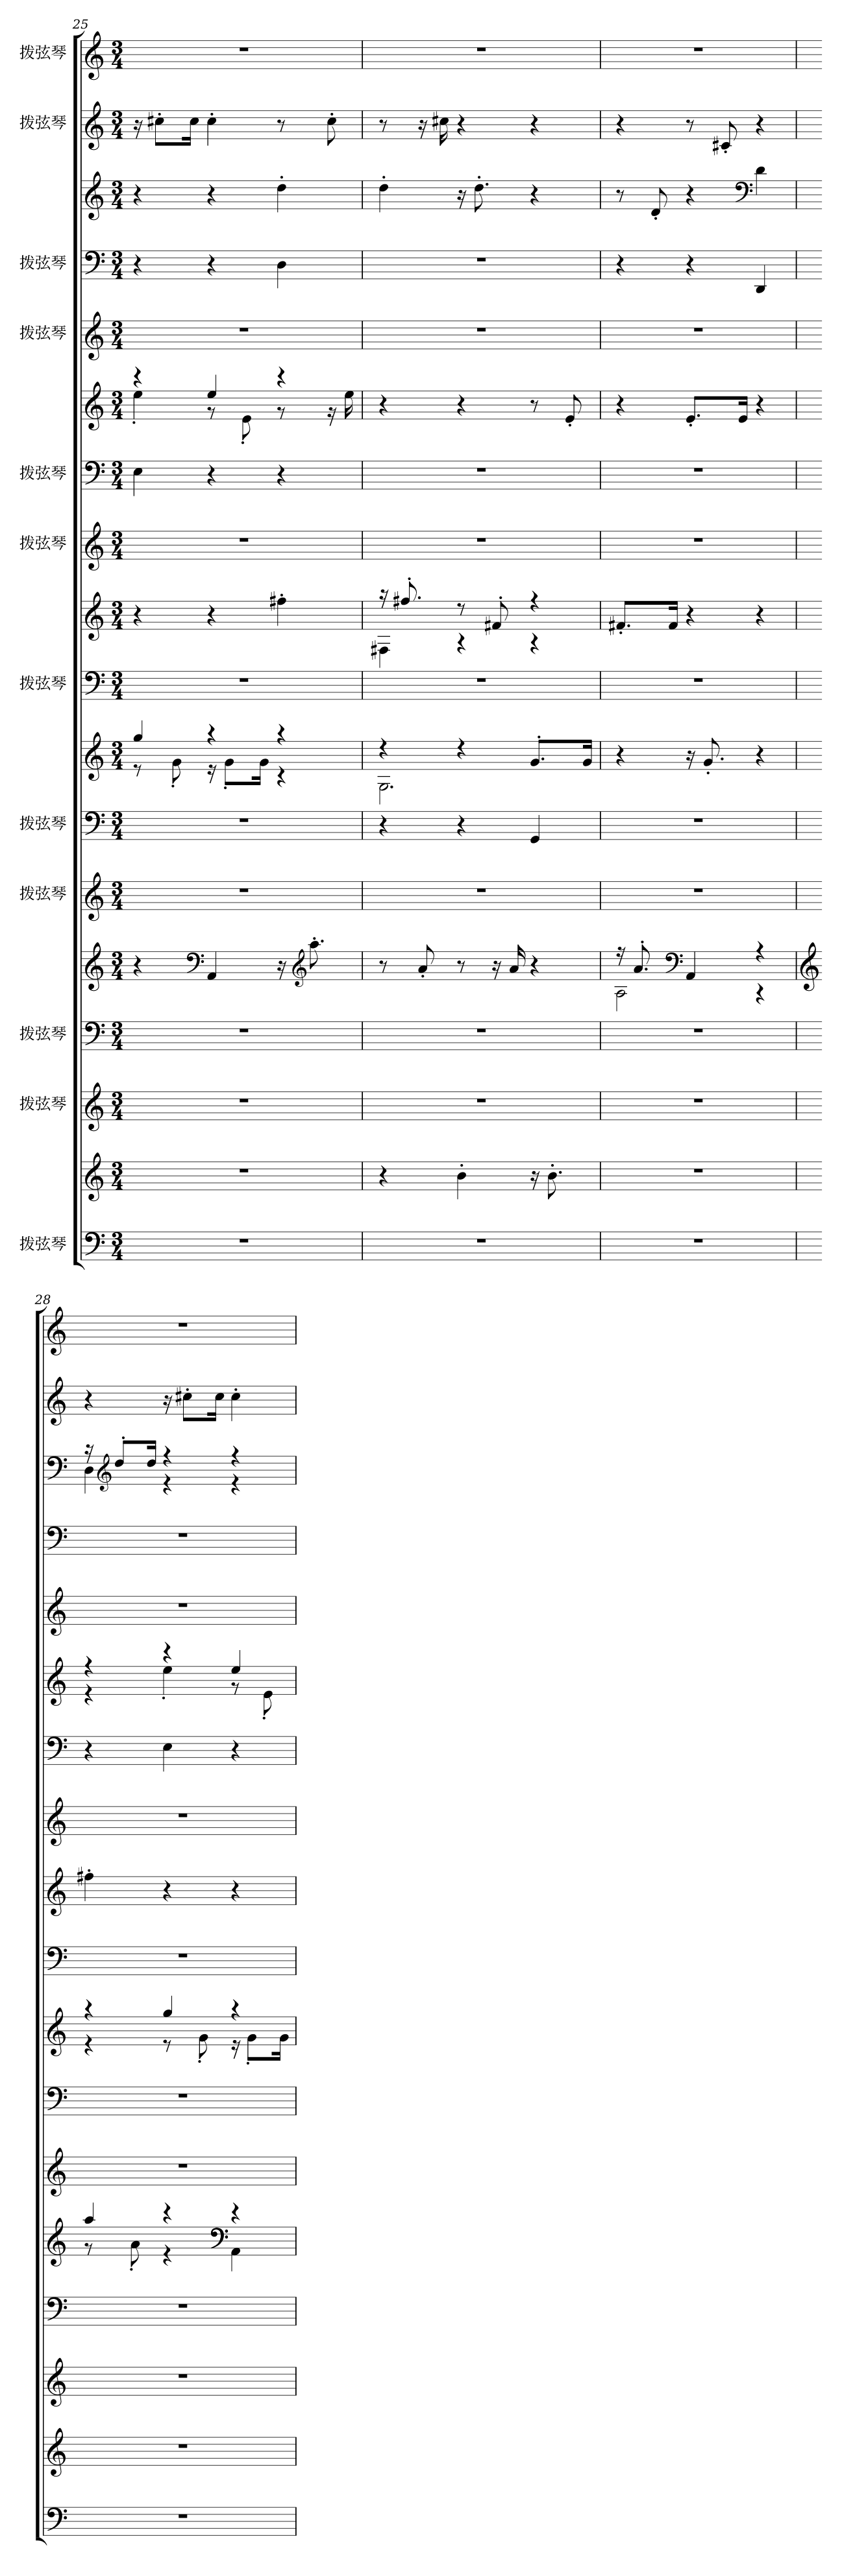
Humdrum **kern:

**kern	**kern	**kern	**kern	**kern	**kern	**kern	**kern	**kern	**kern	**kern	**kern	**kern	**kern	**kern	**kern	**kern	**kern
*part12	*part12	*part11	*part10	*part10	*part9	*part8	*part8	*part7	*part7	*part6	*part5	*part5	*part4	*part3	*part3	*part2	*part1
*staff18	*staff17	*staff16	*staff15	*staff14	*staff13	*staff12	*staff11	*staff10	*staff9	*staff8	*staff7	*staff6	*staff5	*staff4	*staff3	*staff2	*staff1
*I"拨弦琴	*	*I"拨弦琴	*I"拨弦琴	*	*I"拨弦琴	*I"拨弦琴	*	*I"拨弦琴	*	*I"拨弦琴	*I"拨弦琴	*	*I"拨弦琴	*I"拨弦琴	*	*I"拨弦琴	*I"拨弦琴
!!LO:PB:g=z
*clefF4	*clefG2	*clefG2	*clefF4	*clefG2	*clefG2	*clefF4	*clefG2	*clefF4	*clefG2	*clefG2	*clefF4	*clefG2	*clefG2	*clefF4	*clefG2	*clefG2	*clefG2
*k[]	*k[]	*k[]	*k[]	*k[]	*k[]	*k[]	*k[]	*k[]	*k[]	*k[]	*k[]	*k[]	*k[]	*k[]	*k[]	*k[]	*k[]
*M3/4	*M3/4	*M3/4	*M3/4	*M3/4	*M3/4	*M3/4	*M3/4	*M3/4	*M3/4	*M3/4	*M3/4	*M3/4	*M3/4	*M3/4	*M3/4	*M3/4	*M3/4
=25	=25	=25	=25	=25	=25	=25	=25	=25	=25	=25	=25	=25	=25	=25	=25	=25	=25
*	*	*	*	*	*	*	*^	*	*	*	*	*^	*	*	*	*	*
2.r	2.r	2.r	2.r	4r	2.r	2.r	4gg/	8r	2.r	4r	2.r	4E\	4r	4ee'\	2.r	4r	4r	16r	2.r
.	.	.	.	.	.	.	.	.	.	.	.	.	.	.	.	.	.	8cc#X'\L	.
.	.	.	.	.	.	.	.	8g'\	.	.	.	.	.	.	.	.	.	.	.
.	.	.	.	.	.	.	.	.	.	.	.	.	.	.	.	.	.	16cc#\Jk	.
*	*	*	*	*clefF4	*	*	*	*	*	*	*	*	*	*	*	*	*	*	*
.	.	.	.	4AA/	.	.	4r	16r	.	4r	.	4r	4ee/	8r	.	4r	4r	4cc#'\	.
.	.	.	.	.	.	.	.	8g'\L	.	.	.	.	.	.	.	.	.	.	.
.	.	.	.	.	.	.	.	.	.	.	.	.	.	8e'\	.	.	.	.	.
.	.	.	.	.	.	.	.	16g\Jk	.	.	.	.	.	.	.	.	.	.	.
.	.	.	.	16r	.	.	4r	4r	.	4ff#X'\	.	4r	4r	8r	.	4D\	4dd'\	8r	.
*	*	*	*	*clefG2	*	*	*	*	*	*	*	*	*	*	*	*	*	*	*
.	.	.	.	8.aa'\	.	.	.	.	.	.	.	.	.	.	.	.	.	.	.
.	.	.	.	.	.	.	.	.	.	.	.	.	.	16r	.	.	.	8cc#'\	.
.	.	.	.	.	.	.	.	.	.	.	.	.	.	16ee\	.	.	.	.	.
*	*	*	*	*	*	*	*	*	*	*	*	*	*v	*v	*	*	*	*	*
=26	=26	=26	=26	=26	=26	=26	=26	=26	=26	=26	=26	=26	=26	=26	=26	=26	=26	=26
*	*	*	*	*	*	*	*	*	*	*^	*	*	*	*	*	*	*	*
2.r	4r	2.r	2.r	8r	2.r	4r	4r	2.G\	2.r	16r	4F#X\	2.r	2.r	4r	2.r	2.r	4dd'\	8r	2.r
.	.	.	.	.	.	.	.	.	.	8.ff#X'/	.	.	.	.	.	.	.	.	.
.	.	.	.	8a'/	.	.	.	.	.	.	.	.	.	.	.	.	.	16r	.
.	.	.	.	.	.	.	.	.	.	.	.	.	.	.	.	.	.	16cc#X\	.
.	4b'\	.	.	8r	.	4r	4r	.	.	8r	4r	.	.	4r	.	.	16r	4r	.
.	.	.	.	.	.	.	.	.	.	.	.	.	.	.	.	.	8.dd'\	.	.
.	.	.	.	16r	.	.	.	.	.	8f#X'/	.	.	.	.	.	.	.	.	.
.	.	.	.	16a/	.	.	.	.	.	.	.	.	.	.	.	.	.	.	.
.	16r	.	.	4r	.	4GG/	8.g'/L	.	.	4r	4r	.	.	8r	.	.	4r	4r	.
.	8.b'\	.	.	.	.	.	.	.	.	.	.	.	.	.	.	.	.	.	.
.	.	.	.	.	.	.	.	.	.	.	.	.	.	8e'/	.	.	.	.	.
.	.	.	.	.	.	.	16g/Jk	.	.	.	.	.	.	.	.	.	.	.	.
*	*	*	*	*	*	*	*v	*v	*	*v	*v	*	*	*	*	*	*	*	*
=27	=27	=27	=27	=27	=27	=27	=27	=27	=27	=27	=27	=27	=27	=27	=27	=27	=27
*	*	*	*	*^	*	*	*	*	*	*	*	*	*	*	*	*	*
2.r	2.r	2.r	2.r	16r	2A\	2.r	2.r	4r	2.r	8.f#X'/L	2.r	2.r	4r	2.r	4r	8r	4r	2.r
.	.	.	.	8.a'/	.	.	.	.	.	.	.	.	.	.	.	.	.	.
.	.	.	.	.	.	.	.	.	.	.	.	.	.	.	.	8d'/	.	.
.	.	.	.	.	.	.	.	.	.	16f#/Jk	.	.	.	.	.	.	.	.
*	*	*	*	*clefF4	*	*	*	*	*	*	*	*	*	*	*	*	*	*
.	.	.	.	4AA/	.	.	.	16r	.	4r	.	.	8.e'/L	.	4r	4r	8r	.
.	.	.	.	.	.	.	.	8.g'/	.	.	.	.	.	.	.	.	.	.
.	.	.	.	.	.	.	.	.	.	.	.	.	.	.	.	.	8c#X'/	.
.	.	.	.	.	.	.	.	.	.	.	.	.	16e/Jk	.	.	.	.	.
*	*	*	*	*	*	*	*	*	*	*	*	*	*	*	*	*clefF4	*	*
.	.	.	.	4r	4r	.	.	4r	.	4r	.	.	4r	.	4DD/	4d\	4r	.
!!LO:PB:g=z
=28	=28	=28	=28	=28	=28	=28	=28	=28	=28	=28	=28	=28	=28	=28	=28	=28	=28	=28
*	*	*	*	*clefG2	*	*	*	*	*	*	*	*	*	*	*	*	*	*
*	*	*	*	*	*	*	*	*^	*	*	*	*	*^	*	*	*^	*	*
2.r	2.r	2.r	2.r	4aa/	8r	2.r	2.r	4r	4r	2.r	4ff#X'\	2.r	4r	4r	4r	2.r	2.r	16r	4D\	4r	2.r
*	*	*	*	*	*	*	*	*	*	*	*	*	*	*	*	*	*	*clefG2	*	*	*
.	.	.	.	.	.	.	.	.	.	.	.	.	.	.	.	.	.	8dd'/L	.	.	.
.	.	.	.	.	8a'\	.	.	.	.	.	.	.	.	.	.	.	.	.	.	.	.
.	.	.	.	.	.	.	.	.	.	.	.	.	.	.	.	.	.	16dd/Jk	.	.	.
.	.	.	.	4r	4r	.	.	4gg/	8r	.	4r	.	4E\	4r	4ee'\	.	.	4r	4r	16r	.
.	.	.	.	.	.	.	.	.	.	.	.	.	.	.	.	.	.	.	.	8cc#X'\L	.
.	.	.	.	.	.	.	.	.	8g'\	.	.	.	.	.	.	.	.	.	.	.	.
.	.	.	.	.	.	.	.	.	.	.	.	.	.	.	.	.	.	.	.	16cc#\Jk	.
*	*	*	*	*clefF4	*	*	*	*	*	*	*	*	*	*	*	*	*	*	*	*	*
.	.	.	.	4r	4AA\	.	.	4r	16r	.	4r	.	4r	4ee/	8r	.	.	4r	4r	4cc#'\	.
.	.	.	.	.	.	.	.	.	8g'\L	.	.	.	.	.	.	.	.	.	.	.	.
.	.	.	.	.	.	.	.	.	.	.	.	.	.	.	8e'\	.	.	.	.	.	.
.	.	.	.	.	.	.	.	.	16g\Jk	.	.	.	.	.	.	.	.	.	.	.	.
*	*	*	*	*v	*v	*	*	*v	*v	*	*	*	*	*v	*v	*	*	*v	*v	*	*
=	=	=	=	=	=	=	=	=	=	=	=	=	=	=	=	=	=
*-	*-	*-	*-	*-	*-	*-	*-	*-	*-	*-	*-	*-	*-	*-	*-	*-	*-
